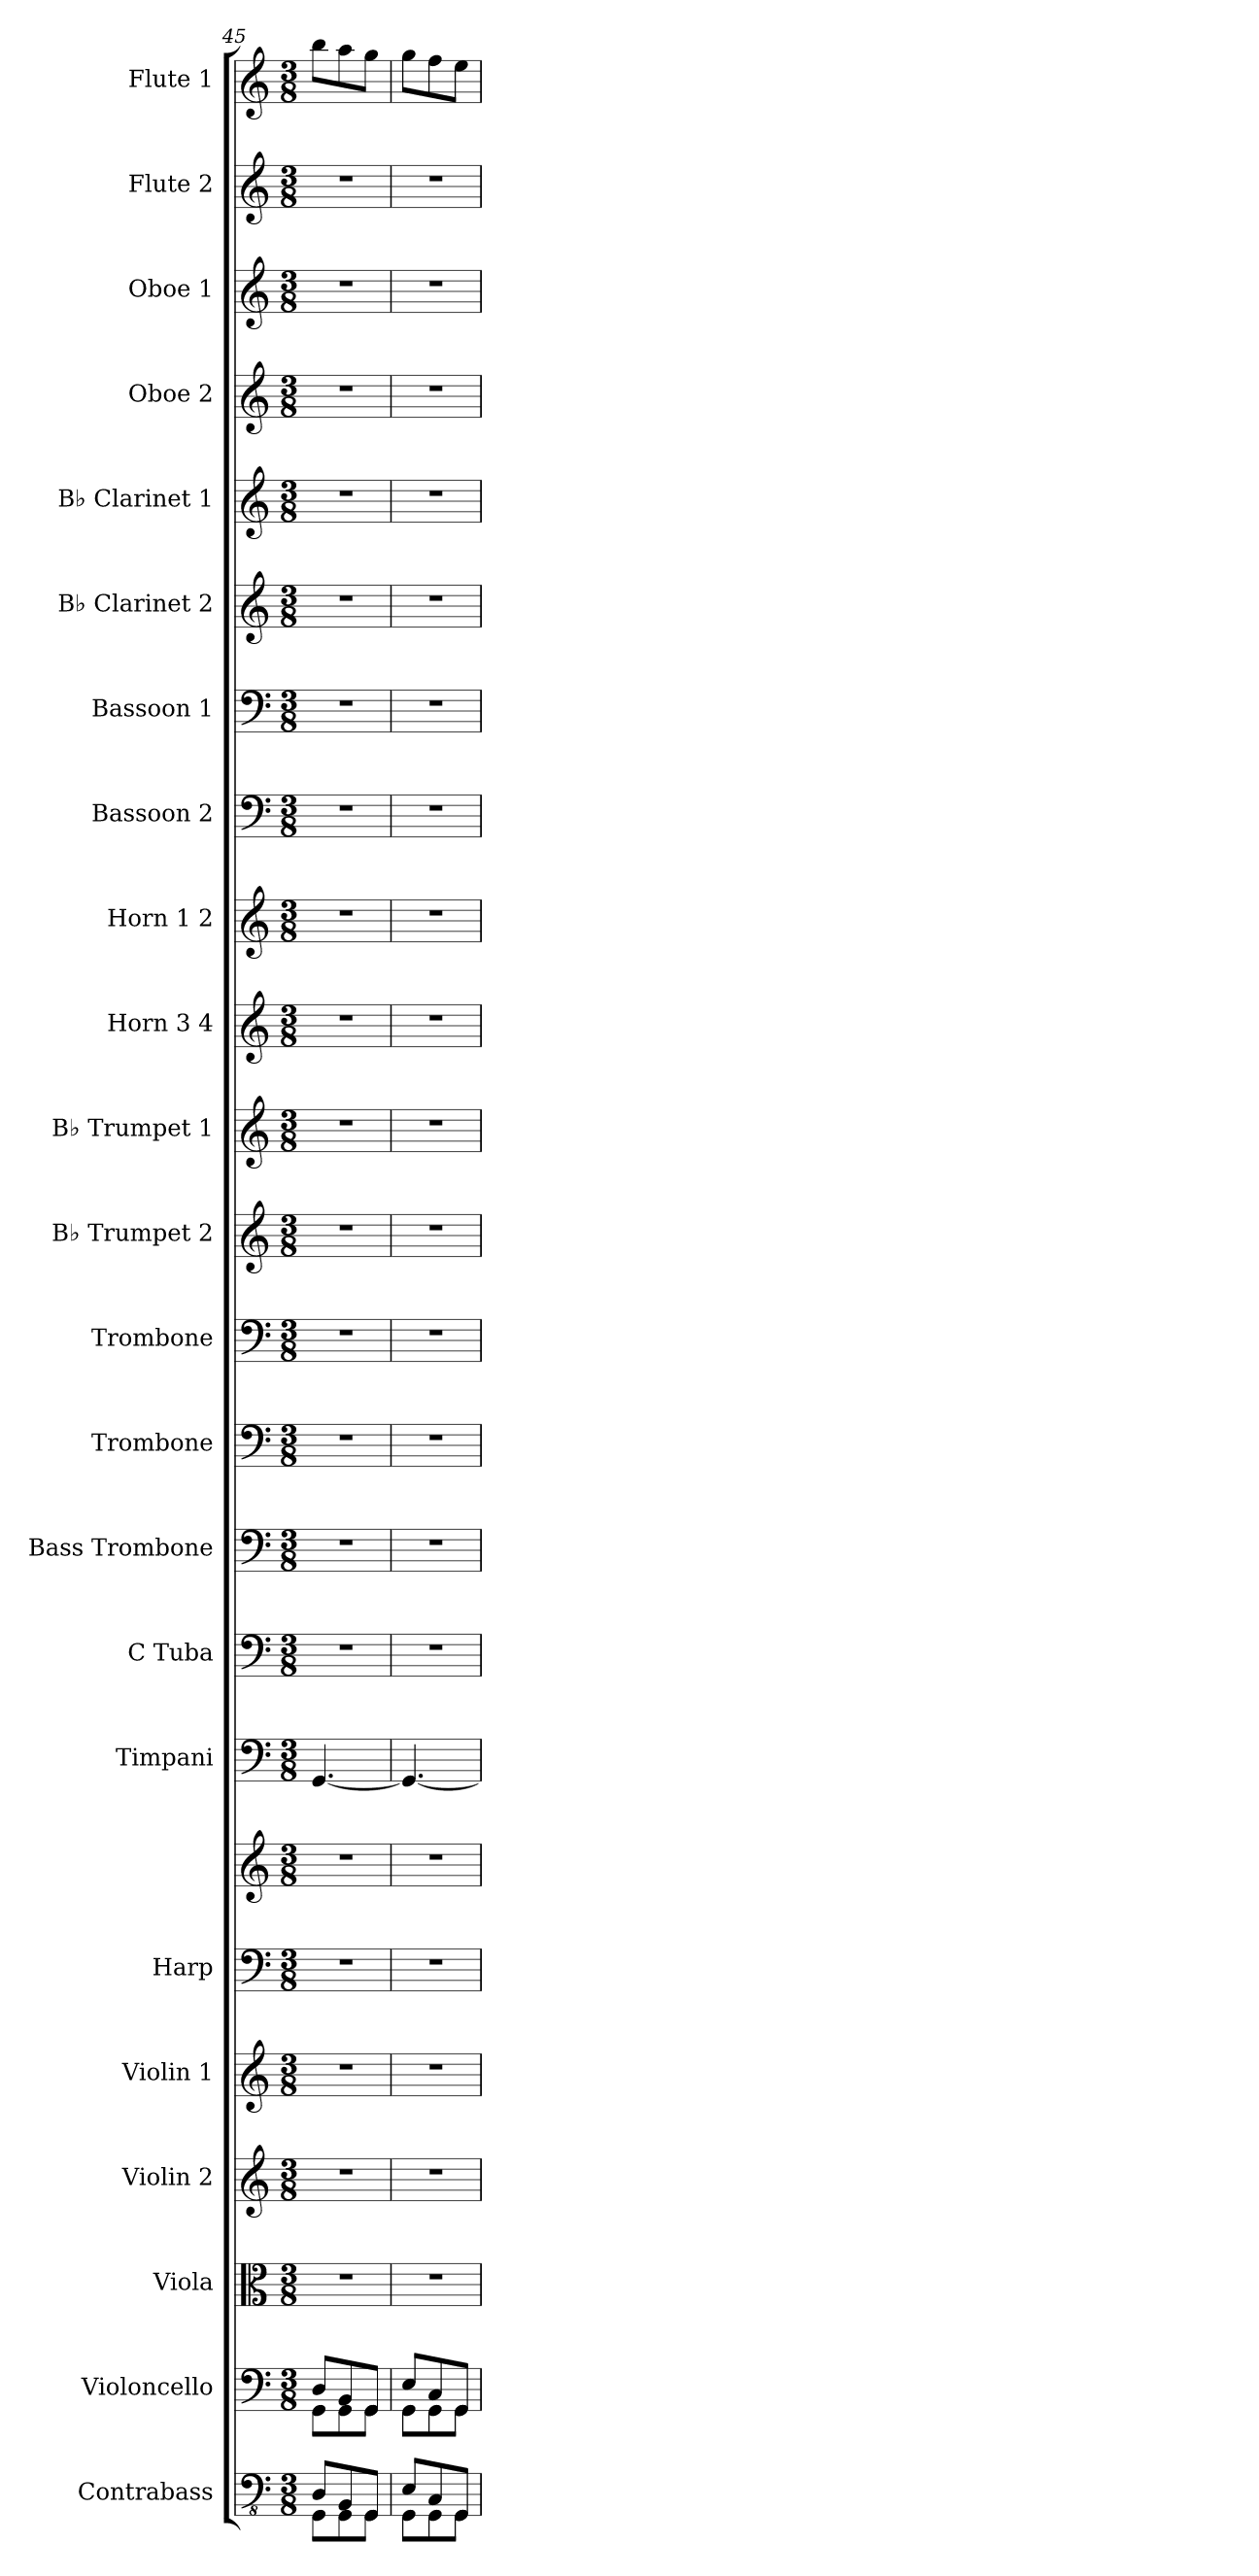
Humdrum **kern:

**kern	**kern	**kern	**kern	**kern	**kern	**kern	**kern	**kern	**kern	**kern	**kern	**kern	**kern	**kern	**kern	**kern	**kern	**kern	**kern	**kern	**kern	**kern	**kern
*part23	*part22	*part21	*part20	*part19	*part18	*part18	*part17	*part16	*part15	*part14	*part13	*part12	*part11	*part10	*part9	*part8	*part7	*part6	*part5	*part4	*part3	*part2	*part1
*staff24	*staff23	*staff22	*staff21	*staff20	*staff19	*staff18	*staff17	*staff16	*staff15	*staff14	*staff13	*staff12	*staff11	*staff10	*staff9	*staff8	*staff7	*staff6	*staff5	*staff4	*staff3	*staff2	*staff1
*I"Contrabass	*I"Violoncello	*I"Viola	*I"Violin 2	*I"Violin 1	*I"Harp	*	*I"Timpani	*I"C Tuba	*I"Bass Trombone	*I"Trombone	*I"Trombone	*I"B♭ Trumpet 2	*I"B♭ Trumpet 1	*I"Horn 3 4	*I"Horn 1 2	*I"Bassoon 2	*I"Bassoon 1	*I"B♭ Clarinet 2	*I"B♭ Clarinet 1	*I"Oboe 2	*I"Oboe 1	*I"Flute 2	*I"Flute 1
*I'Cbs.	*I'Vlc.	*I'Vla.	*I'Vln. 2	*I'Vln. 1	*I'Hrp.	*	*I'Timp.	*I'C Tu.	*I'B. Trb.	*I'Trb.	*I'Trb.	*I'B♭ Tpt. 2	*I'B♭ Tpt. 1	*I'Hn. 3 4	*I'Hn. 1 2	*I'Bsn. 2	*I'Bsn. 1	*I'B♭ Cl. 2	*I'B♭ Cl. 1	*I'Ob. 2	*I'Ob. 1	*I'Fl. 2	*I'Fl. 1
*clefFv4	*clefF4	*clefC3	*clefG2	*clefG2	*clefF4	*clefG2	*clefF4	*clefF4	*clefF4	*clefF4	*clefF4	*clefG2	*clefG2	*clefG2	*clefG2	*clefF4	*clefF4	*clefG2	*clefG2	*clefG2	*clefG2	*clefG2	*clefG2
*	*	*	*	*	*	*	*	*	*	*	*	*ITrd1c2	*ITrd1c2	*ITrd4c7	*ITrd4c7	*	*	*ITrd1c2	*ITrd1c2	*	*	*	*
*k[]	*k[]	*k[]	*k[]	*k[]	*k[]	*k[]	*k[]	*k[]	*k[]	*k[]	*k[]	*k[b-e-]	*k[b-e-]	*k[b-]	*k[b-]	*k[]	*k[]	*k[b-e-]	*k[b-e-]	*k[]	*k[]	*k[]	*k[]
*C:	*C:	*C:	*C:	*C:	*C:	*C:	*C:	*C:	*C:	*C:	*C:	*B-:	*B-:	*F:	*F:	*C:	*C:	*B-:	*B-:	*C:	*C:	*C:	*C:
*M3/8	*M3/8	*M3/8	*M3/8	*M3/8	*M3/8	*M3/8	*M3/8	*M3/8	*M3/8	*M3/8	*M3/8	*M3/8	*M3/8	*M3/8	*M3/8	*M3/8	*M3/8	*M3/8	*M3/8	*M3/8	*M3/8	*M3/8	*M3/8
=45	=45	=45	=45	=45	=45	=45	=45	=45	=45	=45	=45	=45	=45	=45	=45	=45	=45	=45	=45	=45	=45	=45	=45
*^	*^	*	*	*	*	*	*	*	*	*	*	*	*	*	*	*	*	*	*	*	*	*	*
8DD/L	8GGG\L	8D/L	8GG\L	4.r	4.r	4.r	4.r	4.r	[4.GG/	4.r	4.r	4.r	4.r	4.r	4.r	4.r	4.r	4.r	4.r	4.r	4.r	4.r	4.r	4.r	8bb\L
8BBB/	8GGG\	8BB/	8GG\	.	.	.	.	.	.	.	.	.	.	.	.	.	.	.	.	.	.	.	.	.	8aa\
8GGG/J	8GGG\J	8GG/J	8GG\J	.	.	.	.	.	.	.	.	.	.	.	.	.	.	.	.	.	.	.	.	.	8gg\J
=46	=46	=46	=46	=46	=46	=46	=46	=46	=46	=46	=46	=46	=46	=46	=46	=46	=46	=46	=46	=46	=46	=46	=46	=46	=46
8EE/L	8GGG\L	8E/L	8GG\L	4.r	4.r	4.r	4.r	4.r	4.GG/_	4.r	4.r	4.r	4.r	4.r	4.r	4.r	4.r	4.r	4.r	4.r	4.r	4.r	4.r	4.r	8gg\L
8CC/	8GGG\	8C/	8GG\	.	.	.	.	.	.	.	.	.	.	.	.	.	.	.	.	.	.	.	.	.	8ff\
8GGG/J	8GGG\J	8GG/J	8GG\J	.	.	.	.	.	.	.	.	.	.	.	.	.	.	.	.	.	.	.	.	.	8ee\J
*v	*v	*	*	*	*	*	*	*	*	*	*	*	*	*	*	*	*	*	*	*	*	*	*	*	*
*	*v	*v	*	*	*	*	*	*	*	*	*	*	*	*	*	*	*	*	*	*	*	*	*	*
=	=	=	=	=	=	=	=	=	=	=	=	=	=	=	=	=	=	=	=	=	=	=	=
*-	*-	*-	*-	*-	*-	*-	*-	*-	*-	*-	*-	*-	*-	*-	*-	*-	*-	*-	*-	*-	*-	*-	*-
